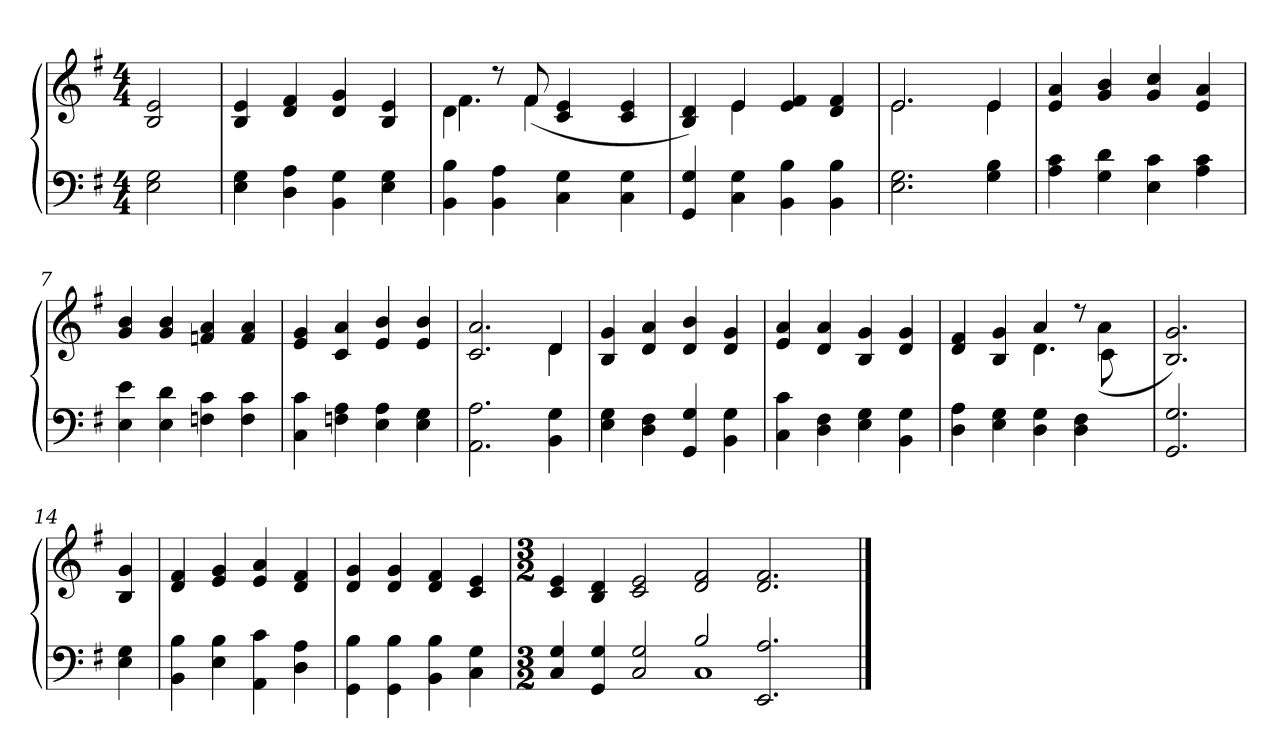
**kern	**kern
*part2	*part1
*staff2	*staff1
*clefF4	*clefG2
*k[f#]	*k[f#]
*G:	*G:
*M4/4	*M4/4
=1	=1
2E\ 2G\	2B/ 2e/
=2	=2
4E\ 4G\	4B/ 4e/
4D\ 4A\	4d/ 4f#/
4BB\ 4G\	4d/ 4g/
4E\ 4G\	4B/ 4e/
=3	=3
*	*^
4BB\ 4B\	4d\	4.f#\
4BB\ 4A\	8r	.
.	8f#/	(<4f#\
4C\ 4G\	4c/ 4e/	.
.	.	4.ryy
4C\ 4G\	4c/ 4e/	.
=4	=4	=4
4GG/ 4G/	4B/ 4d/)	4ryy
4C\ 4G\	4e/	4e\
4BB\ 4B\	4e/ 4f#/	2ryy
4BB\ 4B\	4d/ 4f#/	.
=5	=5	=5
2.E\ 2.G\	2.e/	2.e\
4G\ 4B\	4e/	4e\
*	*v	*v
=6	=6
4A\ 4c\	4e/ 4a/
4G\ 4d\	4g/ 4b/
4E\ 4c\	4g/ 4cc/
4A\ 4c\	4e/ 4a/
=7	=7
4E\ 4e\	4g/ 4b/
4E\ 4d\	4g/ 4b/
4Fn\ 4c\	4fn/ 4a/
4F\ 4c\	4f/ 4a/
!!LO:LB:g=z
=8	=8
4C\ 4c\	4e/ 4g/
4Fn\ 4A\	4c/ 4a/
4E\ 4A\	4e/ 4b/
4E\ 4G\	4e/ 4b/
=9	=9
*	*^
2.AA\ 2.A\	2.c/ 2.a/	2.ryy
4BB\ 4G\	4d/	4d\
*	*v	*v
=10	=10
4E\ 4G\	4B/ 4g/
4D\ 4F#\	4d/ 4a/
4GG/ 4G/	4d/ 4b/
4BB\ 4G\	4d/ 4g/
=11	=11
4C\ 4c\	4e/ 4a/
4D\ 4F#\	4d/ 4a/
4E\ 4G\	4B/ 4g/
4BB\ 4G\	4d/ 4g/
=12	=12
*	*^
4D\ 4A\	4d/ 4f#/	2ryy
4E\ 4G\	4B/ 4g/	.
4D\ 4G\	4a/	4.d\
4D\ 4F#\	8r	.
.	8c\	(<4a\
8ryy	8ryy	.
*	*v	*v
=13	=13
2.GG/ 2.G/	2.B/ 2.g/)
=14	=14
4E\ 4G\	4B/ 4g/
=15	=15
4BB\ 4B\	4d/ 4f#/
4E\ 4B\	4e/ 4g/
4AA\ 4c\	4e/ 4a/
4D\ 4A\	4d/ 4f#/
!!LO:LB:g=z
=16	=16
4GG\ 4B\	4d/ 4g/
4GG\ 4B\	4d/ 4g/
4BB\ 4B\	4d/ 4f#/
4C\ 4G\	4c/ 4e/
=17	=17
*M3/2	*M3/2
*^	*
4C/ 4G/	1ryy	4c/ 4e/
4GG/ 4G/	.	4B/ 4d/
2C/ 2G/	.	2c/ 2e/
2B/	1C	2d/ 2f#/
2.EE/ 2.A/	.	2.d/ 2.f#/
.	4ryy	.
*v	*v	*
==	==
*-	*-
